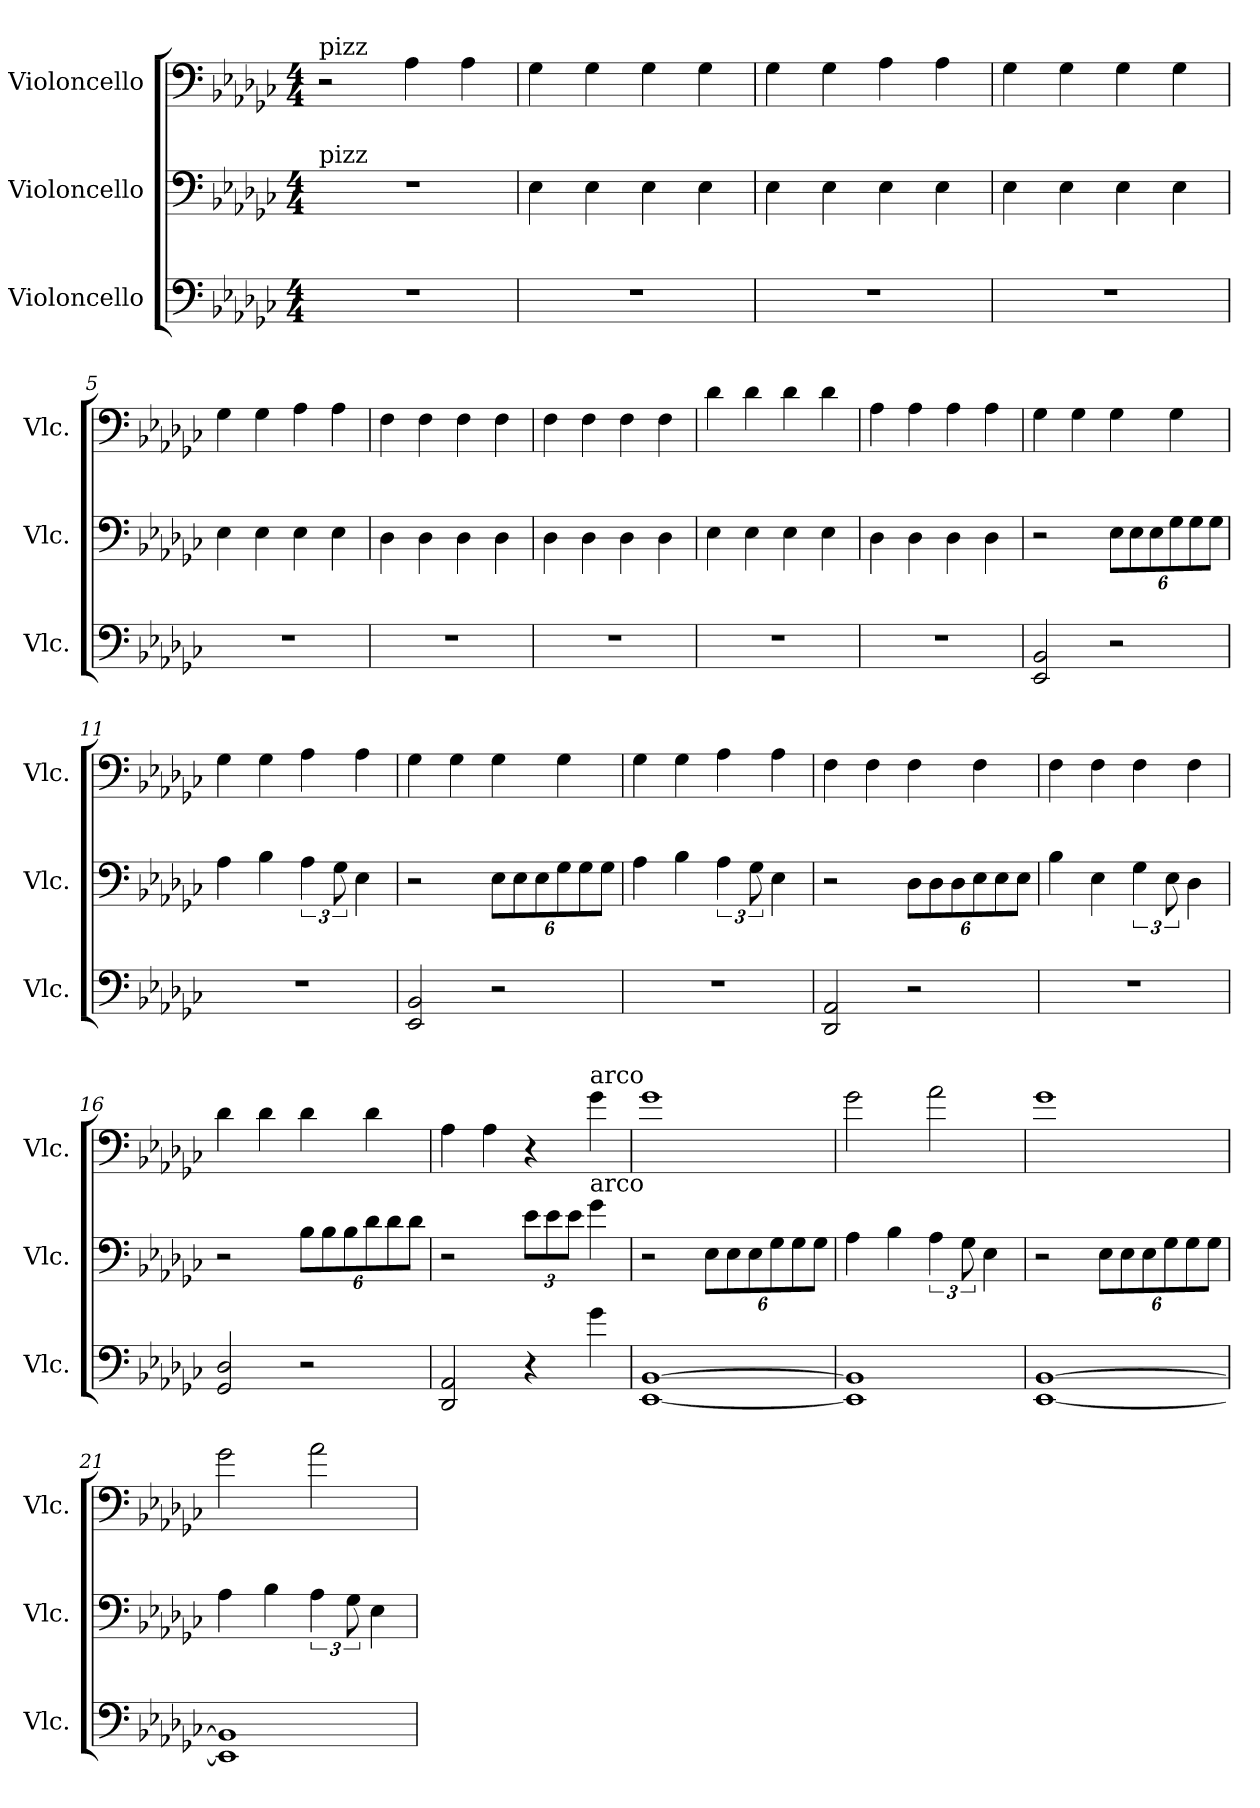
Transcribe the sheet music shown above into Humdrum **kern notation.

**kern	**kern	**kern
*part3	*part2	*part1
*staff3	*staff2	*staff1
*I"Violoncello	*I"Violoncello	*I"Violoncello
*I'Vlc.	*I'Vlc.	*I'Vlc.
*clefF4	*clefF4	*clefF4
*k[b-e-a-d-g-c-]	*k[b-e-a-d-g-c-]	*k[b-e-a-d-g-c-]
*G-:	*G-:	*G-:
*M4/4	*M4/4	*M4/4
=1	=1	=1
!	!	!LO:TX:a:t=pizz
!	!LO:TX:a:t=pizz	!
1r	1r	2r
.	.	4A-\
.	.	4A-\
=2	=2	=2
1r	4E-\	4G-\
.	4E-\	4G-\
.	4E-\	4G-\
.	4E-\	4G-\
=3	=3	=3
1r	4E-\	4G-\
.	4E-\	4G-\
.	4E-\	4A-\
.	4E-\	4A-\
=4	=4	=4
1r	4E-\	4G-\
.	4E-\	4G-\
.	4E-\	4G-\
.	4E-\	4G-\
=5	=5	=5
1r	4E-\	4G-\
.	4E-\	4G-\
.	4E-\	4A-\
.	4E-\	4A-\
=6	=6	=6
1r	4D-\	4F\
.	4D-\	4F\
.	4D-\	4F\
.	4D-\	4F\
=7	=7	=7
1r	4D-\	4F\
.	4D-\	4F\
.	4D-\	4F\
.	4D-\	4F\
!!LO:LB:g=z
=8	=8	=8
1r	4E-\	4d-\
.	4E-\	4d-\
.	4E-\	4d-\
.	4E-\	4d-\
=9	=9	=9
1r	4D-\	4A-\
.	4D-\	4A-\
.	4D-\	4A-\
.	4D-\	4A-\
=10	=10	=10
2EE-/ 2BB-/	2r	4G-\
.	.	4G-\
*	*Xbrackettup	*
2r	12E-\L	4G-\
.	12E-\	.
.	12E-\	.
.	12G-\	4G-\
.	12G-\	.
.	12G-\J	.
=11	=11	=11
1r	4A-\	4G-\
.	4B-\	4G-\
*	*brackettup	*
.	6A-\	4A-\
.	12G-\	.
.	4E-\	4A-\
=12	=12	=12
2EE-/ 2BB-/	2r	4G-\
.	.	4G-\
*	*Xbrackettup	*
2r	12E-\L	4G-\
.	12E-\	.
.	12E-\	.
.	12G-\	4G-\
.	12G-\	.
.	12G-\J	.
=13	=13	=13
1r	4A-\	4G-\
.	4B-\	4G-\
*	*brackettup	*
.	6A-\	4A-\
.	12G-\	.
.	4E-\	4A-\
!!LO:LB:g=z
=14	=14	=14
2DD-/ 2AA-/	2r	4F\
.	.	4F\
*	*Xbrackettup	*
2r	12D-\L	4F\
.	12D-\	.
.	12D-\	.
.	12E-\	4F\
.	12E-\	.
.	12E-\J	.
=15	=15	=15
1r	4B-\	4F\
.	4E-\	4F\
*	*brackettup	*
.	6G-\	4F\
.	12E-\	.
.	4D-\	4F\
=16	=16	=16
2GG-/ 2D-/	2r	4d-\
.	.	4d-\
*	*Xbrackettup	*
2r	12B-\L	4d-\
.	12B-\	.
.	12B-\	.
.	12d-\	4d-\
.	12d-\	.
.	12d-\J	.
=17	=17	=17
2DD-/ 2AA-/	2r	4A-\
.	.	4A-\
4r	12e-\L	4r
.	12e-\	.
.	12e-\J	.
!	!	!LO:TX:a:t=arco
!	!LO:TX:a:t=arco	!
4g-\	4g-\	4g-\
=18	=18	=18
[1EE- [1BB-	2r	1g-
.	12E-\L	.
.	12E-\	.
.	12E-\	.
.	12G-\	.
.	12G-\	.
.	12G-\J	.
!!LO:PB:g=z
=19	=19	=19
1EE-] 1BB-]	4A-\	2g-\
.	4B-\	.
*	*brackettup	*
.	6A-\	2a-\
.	12G-\	.
.	4E-\	.
=20	=20	=20
[1EE- [1BB-	2r	1g-
*	*Xbrackettup	*
.	12E-\L	.
.	12E-\	.
.	12E-\	.
.	12G-\	.
.	12G-\	.
.	12G-\J	.
=21	=21	=21
1EE-] 1BB-]	4A-\	2g-\
.	4B-\	.
*	*brackettup	*
.	6A-\	2a-\
.	12G-\	.
.	4E-\	.
=	=	=
*-	*-	*-
